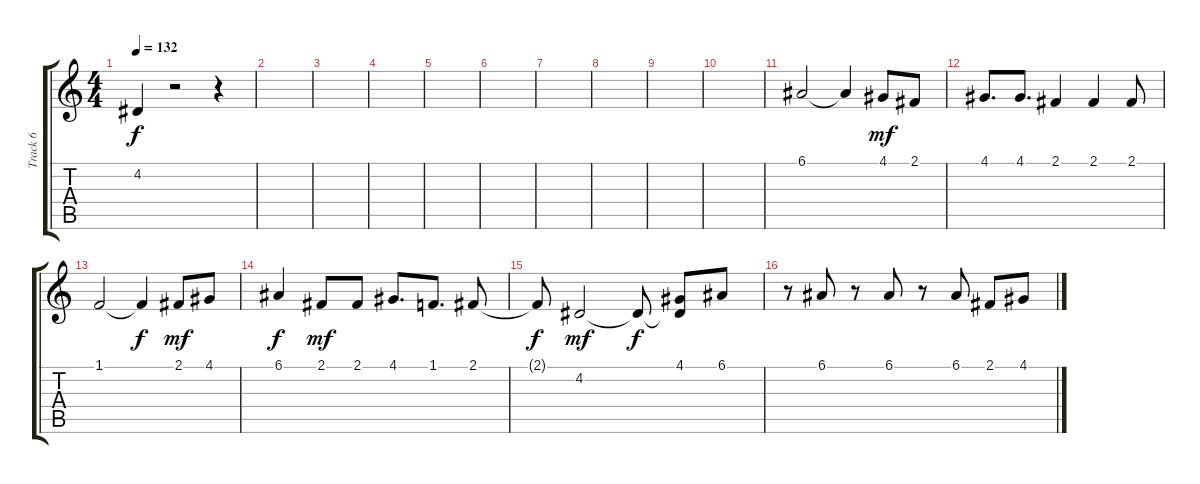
\track ("Track 6" "Track 6") {instrument lead1square}
\staff {score tabs}
\tuning (E4 B3 G3 D3 A2 E2) {hide}
\ts (4 4)
\tempo 132
\clef g2
\ks c
4.2.4{dy f} r.2 r.4 |
|
|
|
|
|
|
|
|
|
6.1.2{volume 16} 6.1{t}.4 4.1.8{dy mf} 2.1.8 |
4.1.8{d} 4.1.8{d} 2.1.4 2.1.4 2.1.8 |
1.1.2 1.1{t}.4{dy f} 2.1.8{dy mf} 4.1.8 |
6.1.4{dy f} 2.1.8{dy mf} 2.1.8 4.1.8{d} 1.1.8{d} 2.1.8 |
2.1{t}.8{dy f} 4.2.2{dy mf volume 16} 4.2{t}.8{dy f} (4.1 4.2{t}).8 6.1.8 |
r.8 6.1.8 r.8 6.1.8 r.8 6.1.8 2.1.8 4.1.8
